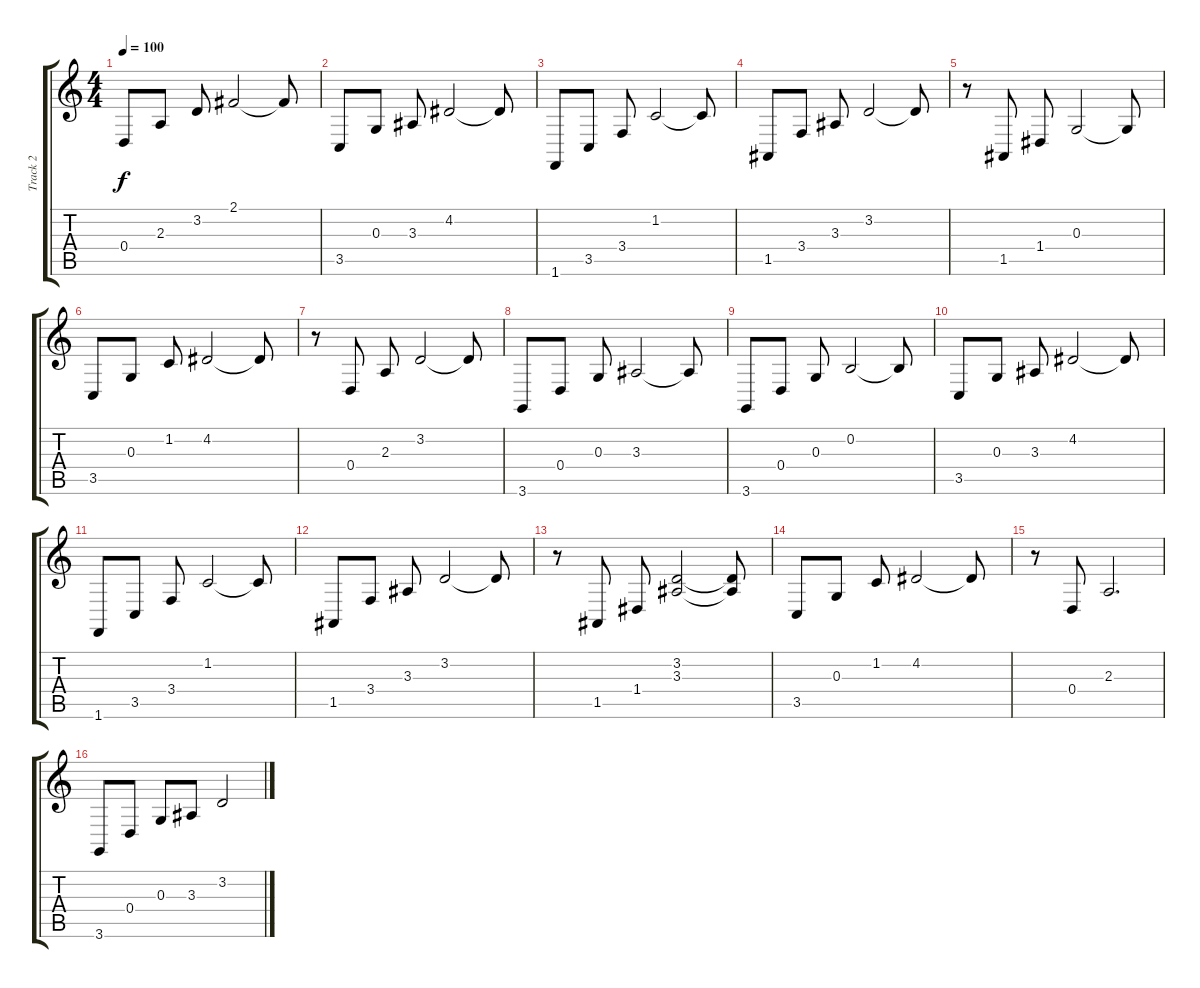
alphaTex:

\track ("Track 2" "Track 2") {instrument acousticgrandpiano}
\staff {score tabs}
\tuning (E4 B3 G3 D3 A2 E2) {hide}
\ts (4 4)
\tempo 100
\clef g2
\ks c
0.4.8{dy f} 2.3.8 3.2.8 2.1.2 2.1{t}.8 |
3.5.8 0.3.8 3.3.8 4.2.2 4.2{t}.8 |
1.6.8 3.5.8 3.4.8 1.2.2 1.2{t}.8 |
1.5.8 3.4.8 3.3.8 3.2.2 3.2{t}.8 |
r.8 1.5.8 1.4.8 0.3.2 0.3{t}.8 |
3.5.8 0.3.8 1.2.8 4.2.2 4.2{t}.8 |
r.8 0.4.8 2.3.8 3.2.2 3.2{t}.8 |
3.6.8 0.4.8 0.3.8 3.3.2 3.3{t}.8 |
3.6.8 0.4.8 0.3.8 0.2.2 0.2{t}.8 |
3.5.8 0.3.8 3.3.8 4.2.2 4.2{t}.8 |
1.6.8 3.5.8 3.4.8 1.2.2 1.2{t}.8 |
1.5.8 3.4.8 3.3.8 3.2.2 3.2{t}.8 |
r.8 1.5.8 1.4.8 (3.2 3.3).2 (3.2{t} 3.3{t}).8 |
3.5.8 0.3.8 1.2.8 4.2.2 4.2{t}.8 |
r.8 0.4.8 2.3.2{d} |
3.6.8 0.4.8 0.3.8 3.3.8 3.2.2
